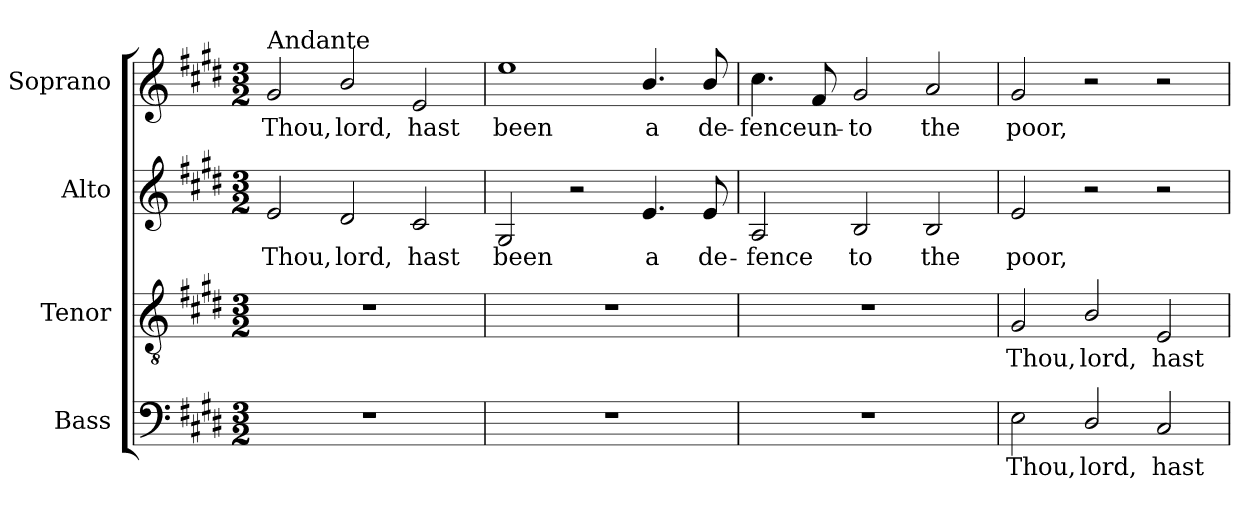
**kern	**text	**kern	**text	**kern	**text	**kern	**text
*part4	*part4	*part3	*part3	*part2	*part2	*part1	*part1
*staff4	*staff4	*staff3	*staff3	*staff2	*staff2	*staff1	*staff1
*I"Bass	*	*I"Tenor	*	*I"Alto	*	*I"Soprano	*
*I'B.	*	*I'T.	*	*I'A.	*	*I'S.	*
!!LO:PB:g=z
*clefF4	*	*clefGv2	*	*clefG2	*	*clefG2	*
*	*	*ITrd7c12	*	*	*	*	*
*k[f#c#g#d#]	*	*k[f#c#g#d#]	*	*k[f#c#g#d#]	*	*k[f#c#g#d#]	*
*E:	*	*E:	*	*E:	*	*E:	*
*M3/2	*	*M3/2	*	*M3/2	*	*M3/2	*
=1	=1	=1	=1	=1	=1	=1	=1
!LO:N:vis=1	!	!LO:N:vis=1	!	!	!	!	!
!	!	!	!	!	!LO:LY:b:color=#000000	!	!
!	!	!	!	!	!	!LO:TX:a:t=Andante	!
!	!	!	!	!	!	!	!LO:LY:b:color=#000000
1.r	.	1.r	.	2ei/	Thou,	2g#i/	Thou,
!	!	!	!	!	!LO:LY:b:color=#000000	!	!
!	!	!	!	!	!	!	!LO:LY:b:color=#000000
.	.	.	.	2d#i/	lord,	2bi/	lord,
!	!	!	!	!	!LO:LY:b:color=#000000	!	!
!	!	!	!	!	!	!	!LO:LY:b:color=#000000
.	.	.	.	2c#i/	hast	2ei/	hast
=2	=2	=2	=2	=2	=2	=2	=2
!LO:N:vis=1	!	!LO:N:vis=1	!	!	!	!	!
!	!	!	!	!	!LO:LY:b:color=#000000	!	!
!	!	!	!	!	!	!	!LO:LY:b:color=#000000
1.r	.	1.r	.	2G#i/	been	1eei	been
.	.	.	.	2r	.	.	.
!	!	!	!	!	!LO:LY:b:color=#000000	!	!
!	!	!	!	!	!	!	!LO:LY:b:color=#000000
.	.	.	.	4.ei/	a	4.bi/	a
!	!	!	!	!	!LO:LY:b:color=#000000	!	!
!	!	!	!	!	!	!	!LO:LY:b:color=#000000
.	.	.	.	8ei/	de-	8bi/	de-
=3	=3	=3	=3	=3	=3	=3	=3
!LO:N:vis=1	!	!LO:N:vis=1	!	!	!	!	!
!	!	!	!	!	!LO:LY:b:color=#000000	!	!
!	!	!	!	!	!	!	!LO:LY:b:color=#000000
1.r	.	1.r	.	2Ai/	-fence	4.cc#i\	-fence
!	!	!	!	!	!	!	!LO:LY:b:color=#000000
.	.	.	.	.	.	8f#i/	un-
!	!	!	!	!	!LO:LY:b:color=#000000	!	!
!	!	!	!	!	!	!	!LO:LY:b:color=#000000
.	.	.	.	2Bi/	to	2g#i/	-to
!	!	!	!	!	!LO:LY:b:color=#000000	!	!
!	!	!	!	!	!	!	!LO:LY:b:color=#000000
.	.	.	.	2Bi/	the	2ai/	the
=4	=4	=4	=4	=4	=4	=4	=4
!	!LO:LY:b:color=#000000	!	!	!	!	!	!
!	!	!	!LO:LY:b:color=#000000	!	!	!	!
!	!	!	!	!	!LO:LY:b:color=#000000	!	!
!	!	!	!	!	!	!	!LO:LY:b:color=#000000
2Ei\	Thou,	2GG#i/	Thou,	2ei/	poor,	2g#i/	poor,
!	!LO:LY:b:color=#000000	!	!	!	!	!	!
!	!	!	!LO:LY:b:color=#000000	!	!	!	!
2D#i/	lord,	2BBi/	lord,	2r	.	2r	.
!	!LO:LY:b:color=#000000	!	!	!	!	!	!
!	!	!	!LO:LY:b:color=#000000	!	!	!	!
2C#i/	hast	2EEi/	hast	2r	.	2r	.
=	=	=	=	=	=	=	=
*-	*-	*-	*-	*-	*-	*-	*-
